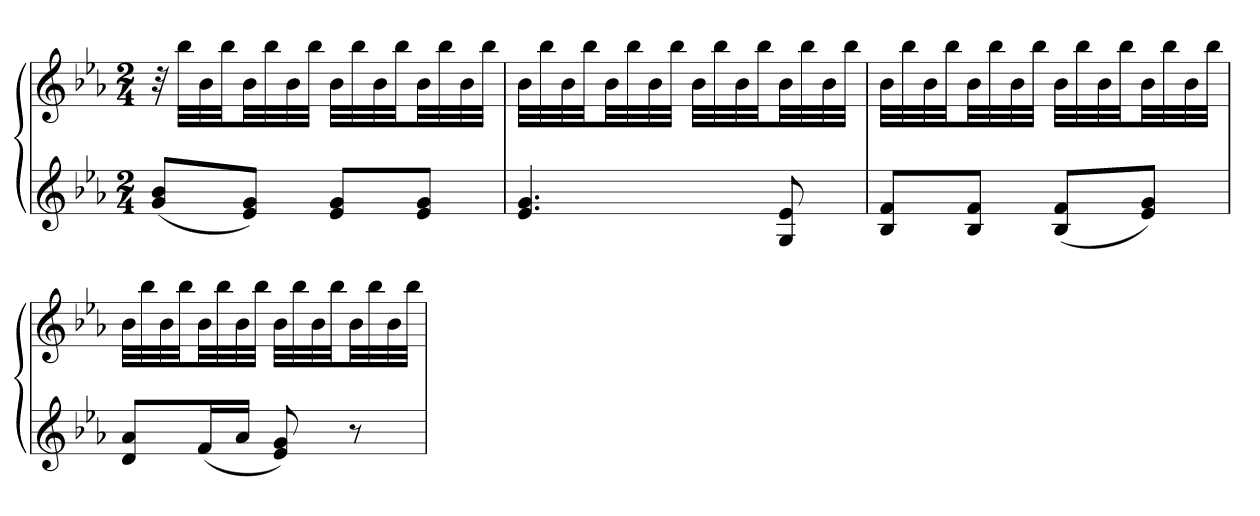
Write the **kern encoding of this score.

**kern	**kern
*part1	*part1
*staff2	*staff1
*clefG2	*clefG2
*k[b-e-a-]	*k[b-e-a-]
*M2/4	*M2/4
=	=
(8g 8b-L	32r
.	32bb-LLL
.	32b-
.	32bb-JJ
8e- 8gJ)	32b-LL
.	32bb-
.	32b-
.	32bb-JJJ
8e- 8gL	32b-LLL
.	32bb-
.	32b-
.	32bb-JJ
8e- 8gJ	32b-LL
.	32bb-
.	32b-
.	32bb-JJJ
=	=
4.e- 4.g	32b-LLL
.	32bb-
.	32b-
.	32bb-JJ
.	32b-LL
.	32bb-
.	32b-
.	32bb-JJJ
.	32b-LLL
.	32bb-
.	32b-
.	32bb-JJ
8G 8e-	32b-LL
.	32bb-
.	32b-
.	32bb-JJJ
=	=
8B- 8fL	32b-LLL
.	32bb-
.	32b-
.	32bb-JJ
8B- 8fJ	32b-LL
.	32bb-
.	32b-
.	32bb-JJJ
(8B- 8fL	32b-LLL
.	32bb-
.	32b-
.	32bb-JJ
8e- 8gJ)	32b-LL
.	32bb-
.	32b-
.	32bb-JJJ
=	=
8d 8a-L	32b-LLL
.	32bb-
.	32b-
.	32bb-JJ
(16fL	32b-LL
.	32bb-
16a-JJ	32b-
.	32bb-JJJ
8e- 8g)	32b-LLL
.	32bb-
.	32b-
.	32bb-JJ
8r	32b-LL
.	32bb-
.	32b-
.	32bb-JJJ
=	=
*-	*-
